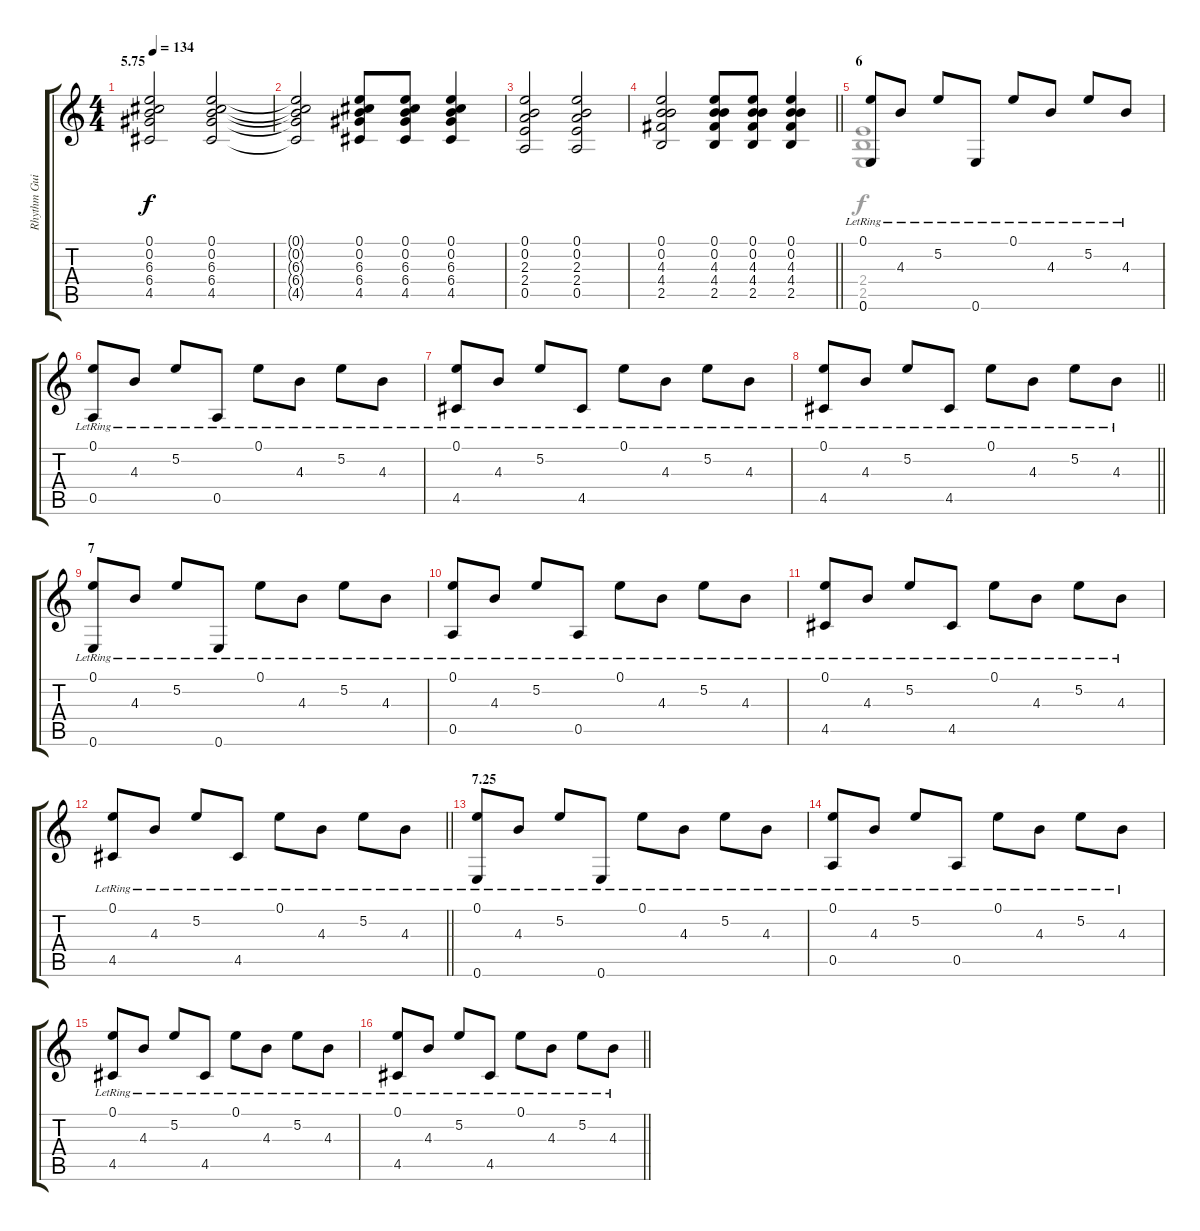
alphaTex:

\track ("Rhythm Guitar" "Rhythm Gui") {instrument electricguitarjazz}
\staff {score tabs}
\tuning (E4 B3 G3 D3 A2 E2) {hide}
\voice
\ts (4 4)
\section ("" "5.75")
\tempo 134
\clef g2
\ks c
(0.1 0.2 6.3 6.4 4.5).2{dy f} (0.1 0.2 6.3 6.4 4.5).2 |
(0.1{t} 0.2{t} 6.3{t} 6.4{t} 4.5{t}).2 (0.1 0.2 6.3 6.4 4.5).8 (0.1 0.2 6.3 6.4 4.5).8 (0.1 0.2 6.3 6.4 4.5).4 |
(0.1 0.2 2.3 2.4 0.5).2 (0.1 0.2 2.3 2.4 0.5).2 |
\barLineRight lightlight
(0.1 0.2 4.3 4.4 2.5).2 (0.1 0.2 4.3 4.4 2.5).8 (0.1 0.2 4.3 4.4 2.5).8 (0.1 0.2 4.3 4.4 2.5).4 |
\section ("" "6")
(0.1 0.6{lr}).8{volume 8 instrument electricguitarjazz} 4.3{lr}.8 5.2{lr}.8 0.6{lr}.8 0.1{lr}.8 4.3{lr}.8 5.2{lr}.8 4.3{lr}.8 |
(0.1 0.5{lr}).8 4.3{lr}.8 5.2{lr}.8 0.5{lr}.8 0.1{lr}.8 4.3{lr}.8 5.2{lr}.8 4.3{lr}.8 |
(0.1 4.5{lr}).8 4.3{lr}.8 5.2{lr}.8 4.5{lr}.8 0.1{lr}.8 4.3{lr}.8 5.2{lr}.8 4.3{lr}.8 |
\barLineRight lightlight
(0.1 4.5{lr}).8 4.3{lr}.8 5.2{lr}.8 4.5{lr}.8 0.1{lr}.8 4.3{lr}.8 5.2{lr}.8 4.3{lr}.8 |
\section ("" "7")
(0.1 0.6{lr}).8 4.3{lr}.8 5.2{lr}.8 0.6{lr}.8 0.1{lr}.8 4.3{lr}.8 5.2{lr}.8 4.3{lr}.8 |
(0.1 0.5{lr}).8 4.3{lr}.8 5.2{lr}.8 0.5{lr}.8 0.1{lr}.8 4.3{lr}.8 5.2{lr}.8 4.3{lr}.8 |
(0.1 4.5{lr}).8 4.3{lr}.8 5.2{lr}.8 4.5{lr}.8 0.1{lr}.8 4.3{lr}.8 5.2{lr}.8 4.3{lr}.8 |
\barLineRight lightlight
(0.1 4.5{lr}).8 4.3{lr}.8 5.2{lr}.8 4.5{lr}.8 0.1{lr}.8 4.3{lr}.8 5.2{lr}.8 4.3{lr}.8 |
\section ("" "7.25")
(0.1 0.6{lr}).8 4.3{lr}.8 5.2{lr}.8 0.6{lr}.8 0.1{lr}.8 4.3{lr}.8 5.2{lr}.8 4.3{lr}.8 |
(0.1 0.5{lr}).8 4.3{lr}.8 5.2{lr}.8 0.5{lr}.8 0.1{lr}.8 4.3{lr}.8 5.2{lr}.8 4.3{lr}.8 |
(0.1 4.5{lr}).8 4.3{lr}.8 5.2{lr}.8 4.5{lr}.8 0.1{lr}.8 4.3{lr}.8 5.2{lr}.8 4.3{lr}.8 |
\barLineRight lightlight
(0.1 4.5{lr}).8 4.3{lr}.8 5.2{lr}.8 4.5{lr}.8 0.1{lr}.8 4.3{lr}.8 5.2{lr}.8 4.3{lr}.8
\voice
\clef g2
\ottava regular
\simile none
\ks c
|
|
|
\barLineRight lightlight
|
(2.4 2.5 0.6).1{volume 8 instrument electricguitarjazz} |
|
|
\barLineRight lightlight
|
|
|
|
\barLineRight lightlight
|
|
|
|
\barLineRight lightlight
